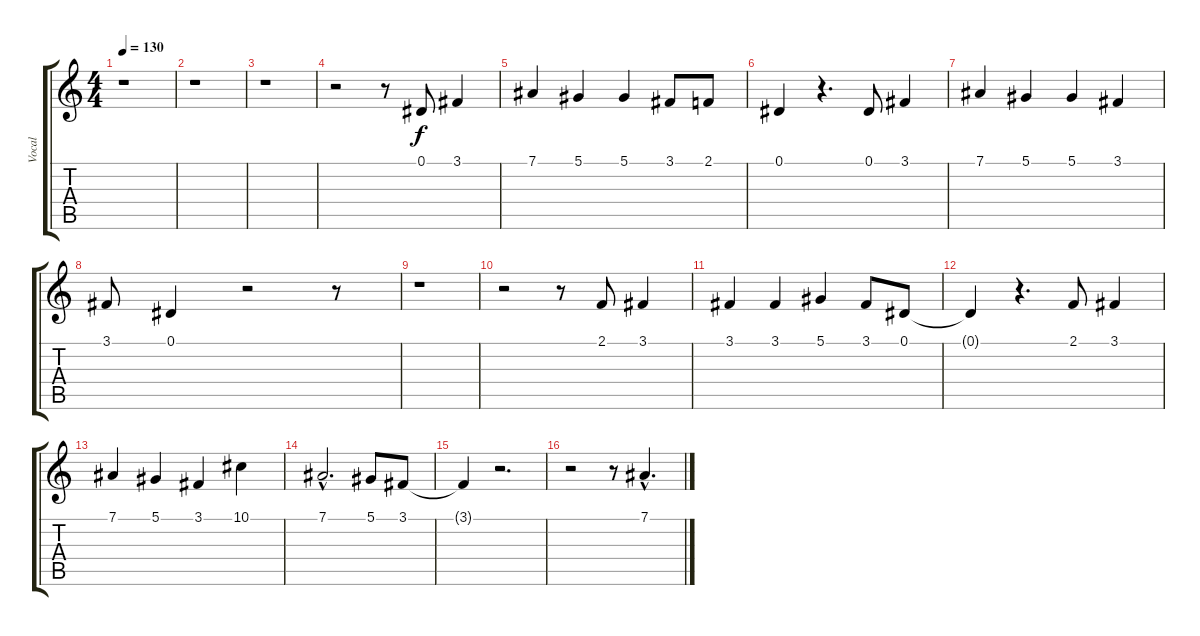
\track ("Vocal" "Vocal") {instrument frenchhorn}
\staff {score tabs}
\tuning (Eb4 Bb3 Gb3 Db3 Ab2 Eb2) {hide}
\ts (4 4)
\tempo 130
\clef g2
\ks c
r.1{dy f} |
r.1 |
r.1 |
r.2 r.8 0.1.8 3.1.4 |
7.1.4 5.1.4 5.1.4 3.1.8 2.1.8 |
0.1.4 r.4{d} 0.1.8 3.1.4 |
7.1.4 5.1.4 5.1.4 3.1.4 |
3.1.8 0.1.4 r.2 r.8 |
r.1 |
r.2 r.8 2.1.8 3.1.4 |
3.1.4 3.1.4 5.1.4 3.1.8 0.1.8 |
0.1{t}.4 r.4{d} 2.1.8 3.1.4 |
7.1.4 5.1.4 3.1.4 10.1.4 |
7.1{hac}.2{d} 5.1.8 3.1.8 |
3.1{t}.4 r.2{d} |
r.2 r.8 7.1{hac}.4{d}
